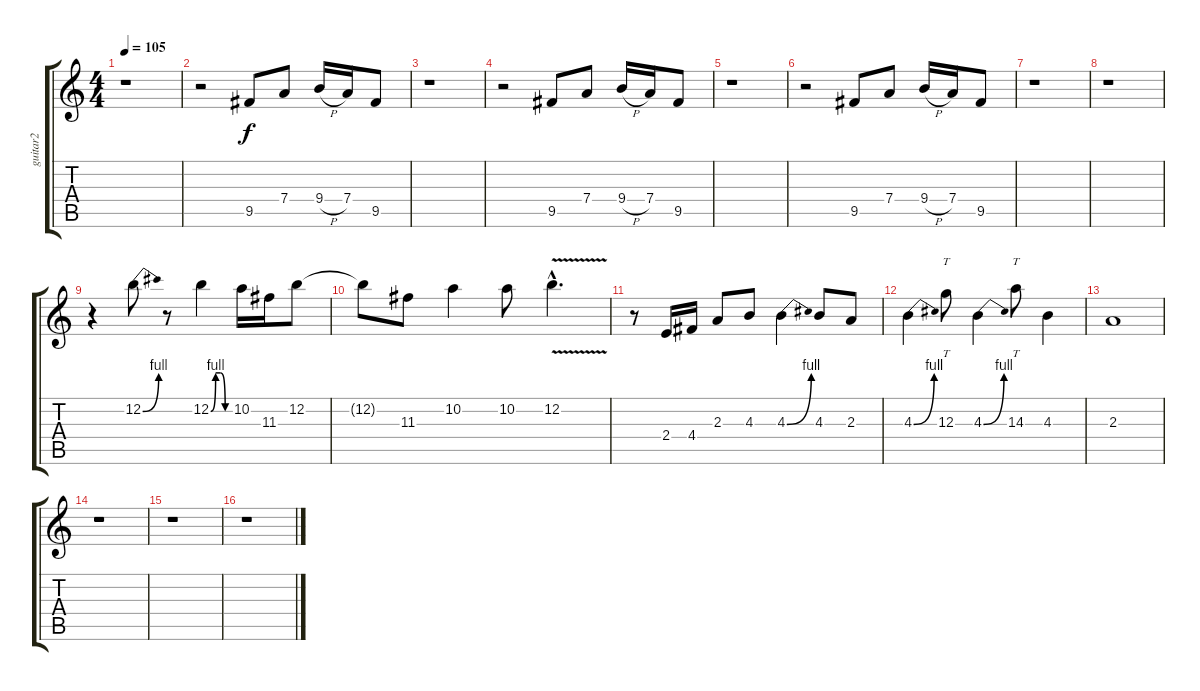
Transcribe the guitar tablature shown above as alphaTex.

\track ("guitar2" "guitar2") {instrument distortionguitar}
\staff {score tabs}
\tuning (E4 B3 G3 D3 A2 E2) {hide}
\ts (4 4)
\tempo 105
\clef g2
\ks c
r.1{dy f} |
r.2 9.5.8 7.4.8 9.4{h}.16 7.4.16 9.5.8 |
r.1 |
r.2 9.5.8 7.4.8 9.4{h}.16 7.4.16 9.5.8 |
r.1 |
r.2 9.5.8 7.4.8 9.4{h}.16 7.4.16 9.5.8 |
r.1 |
r.1 |
r.4 12.2{be (bend 0 0 60 4)}.8 r.8 12.2{be (custom 0 0 15 4 30 4 45 0 60 0)}.4 10.2.16 11.3.16 12.2.8 |
12.2{t}.8 11.3.8 10.2.4 10.2.8 12.2{v hac}.4{d} |
r.8 2.4.16 4.4.16 2.3.8 4.3.8 4.3{be (bend 0 0 60 4)}.4 4.3.8 2.3.8 |
4.3{be (bend 0 0 60 4)}.4 12.3.8{tt} 4.3{be (bend 0 0 60 4)}.4 14.3.8{tt} 4.3.4 |
2.3.1 |
r.1 |
r.1 |
r.1
